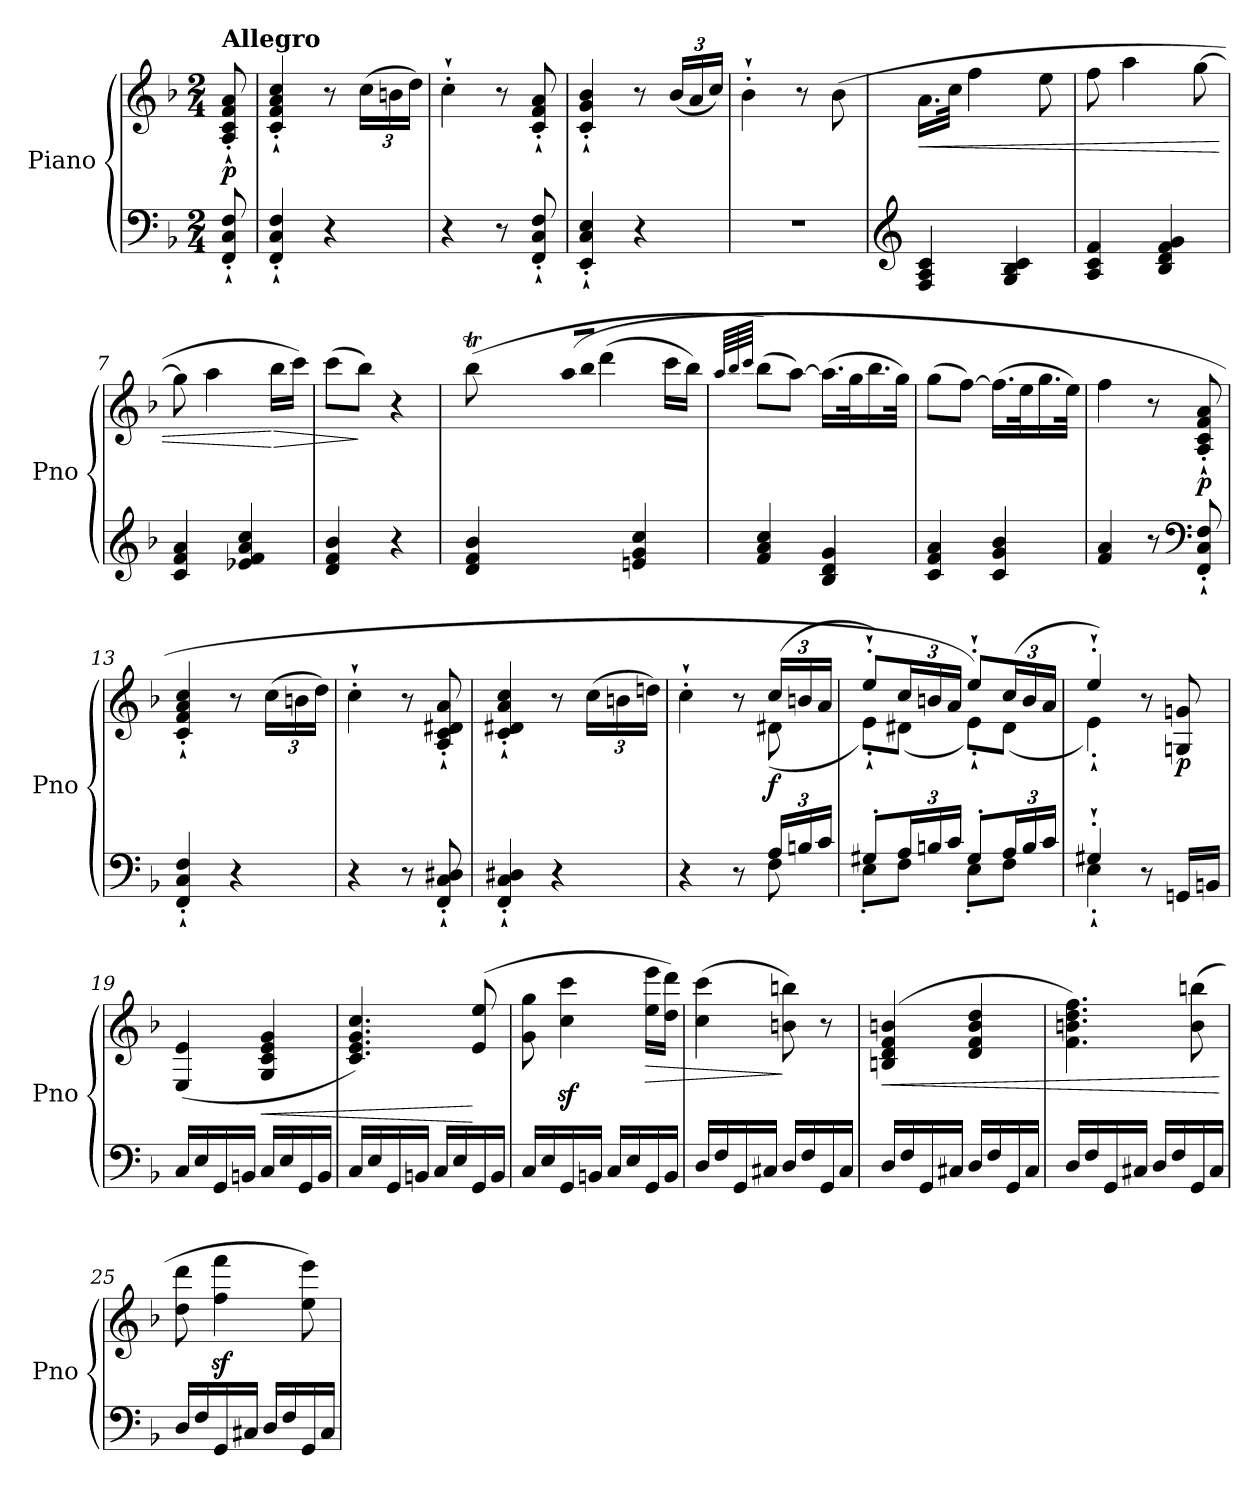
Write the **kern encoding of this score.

**kern	**kern	**dynam
*part1	*part1	*part1
*staff2	*staff1	*staff1/2
*I"Piano	*	*
*I'Pno	*	*
*clefF4	*clefG2	*
*k[b-]	*k[b-]	*
*M2/4	*M2/4	*
=	=	=
!	!LO:TX:a:B:t=Allegro	!
!	!	!LO:DY:b
8FF/`' 8C/`' 8F/`'	8A/`' 8c/`' 8f/`' 8a/`'	p
=1	=1	=1
4FF/`' 4C/`' 4F/`'	4c/`' 4f/`' 4a/`' 4cc/`'	.
4r	8r	.
*	*Xbrackettup	*
.	(24cc\LL	.
.	24bn\	.
.	24dd\JJ)	.
=2	=2	=2
4r	4cc`'\	.
8r	8r	.
8FF/`' 8C/`' 8F/`'	8c/`' 8f/`' 8a/`'	.
=3	=3	=3
4EE/`' 4C/`' 4E/`'	4c/`' 4g/`' 4b-/`'	.
4r	8r	.
.	(24b-/LL	.
.	24a/	.
.	24cc/JJ)	.
=4	=4	=4
2r	4b-`'\	.
.	8r	.
.	(8b-\	.
=5	=5	=5
*clefG2	*	*
!	!	!LO:HP:b
4F/ 4A/ 4c/	16.a\LL	<
.	32cc\JJk	.
.	4ff\	.
4G/ 4B-/ 4c/	.	.
.	8ee\	.
=6	=6	=6
4A/ 4c/ 4f/	8ff\	.
.	4aa\	.
4B-/ 4d/ 4f/ 4g/	.	.
.	[8gg\	.
=7	=7	=7
4c/ 4f/ 4a/	8gg\]	.
.	4aa\	.
4e-X/ 4f/ 4a/ 4cc/	.	.
!	!	!LO:HP:n=1:b
.	16bb-\LL	[ >
.	16ccc\JJ)	.
!!LO:LB:g=z
=8	=8	=8
4d/ 4f/ 4b-/	(8ccc\L	.
.	8bb-\J)	]
4r	4r	.
=9	=9	=9
*	*^	*
*	*	*Xtuplet	*
!	!	!LO:N:vis=16	!
4d/ 4f/ 4b-/	(>8bb-T\	960%17bb-yy	.
!	!	!LO:N:vis=16	!
.	.	960%17cccyy	.
!	!	!LO:N:vis=16	!
.	.	960%17bb-yy	.
!	!	!LO:N:vis=16	!
.	.	960%17cccyy	.
!	!	!LO:N:vis=16	!
.	.	960%17bb-yy	.
!	!	!LO:N:vis=16	!
.	.	(960%17aa/LL	.
!	!	!LO:N:vis=16	!
.	.	960%17bb-/JJ	.
.	.	960%361ryy	.
.	(4ddd\	.	.
4en/ 4g/ 4cc/	.	.	.
.	16ccc\LL	.	.
.	16bb-\JJ)	.	.
*	*v	*v	*
=10	=10	=10
.	64qaa/LLLL	.
.	64qbb-/	.
.	64qccc/JJJJ	.
4f/ 4a/ 4cc/	(8bb-\L)	.
.	[8aa\J)	.
4B-/ 4d/ 4g/	(16.aa\LL]	.
.	32gg\K	.
.	16.bb-\	.
.	32gg\JJk)	.
=11	=11	=11
4c/ 4f/ 4a/	(8gg\L	.
.	[8ff\J)	.
4c/ 4g/ 4b-/	(16.ff\LL]	.
.	32ee\K	.
.	16.gg\	.
.	32ee\JJk)	.
=12	=12	=12
4f/ 4a/	4ff\	.
8r	8r	.
*clefF4	*	*
!	!	!LO:DY:b
8FF/`' 8C/`' 8F/`'	8A/`' 8c/`' 8f/`' 8a/`'	p
!!LO:LB:g=z
=13	=13	=13
4FF/`' 4C/`' 4F/`'	4c/`' 4f/`' 4a/`' 4cc/`'	.
4r	8r	.
*	*tuplet	*
.	(24cc\LL	.
.	24bn\	.
.	24dd\JJ)	.
=14	=14	=14
4r	4cc`'\	.
8r	8r	.
!	!	!LO:DY:b
8FF/`' 8C/`' 8D#X/`'	8A/`' 8c/`' 8d#X/`' 8a/`'	other-dynamics
=15	=15	=15
4FF/`' 4C/`' 4D#X/`'	4c/`' 4d#X/`' 4a/`' 4cc/`'	.
4r	8r	.
.	(24cc\LL	.
.	24bn\	.
.	24ddn\JJ)	.
=16	=16	=16
*^	*^	*
4r	4.ryy	4cc`'\	4.ryy	.
8r	.	8r	.	.
*Xbrackettup	*	*	*	*
!	!	!	!	!LO:DY:b
24A/LL	8F\	(24cc/LL	(8d#X\	f
24Bn/	.	24bn/	.	.
24c/JJ	.	24a/JJ	.	.
=17	=17	=17	=17	=17
8G#X'/L	8E'\L	8ee`'/L)	8e`'\L)	.
24A/L	8F\J	(24cc/L	(8d#X\J	.
24Bn/	.	24bn/	.	.
24c/JJ	.	24a/JJ	.	.
8G#'/L	8E'\L	8ee`'/L	8e`'\L))	.
24A/L	8F\J	(24cc/L	(8d#\J	.
24B/	.	24b/	.	.
24c/JJ	.	24a/JJ	.	.
=18	=18	=18	=18	=18
4G#X`'/	4E`'\	4ee`'/)	4e`'\)	.
8r	4ryy	8r	4ryy	.
!	!	!	!	!LO:DY:b
16GGn/LL	.	8Gn/ 8gn/	.	p
16BBn/JJ	.	.	.	.
*v	*v	*	*	*
*	*v	*v	*
!!LO:LB:g=z
=19	=19	=19
16C/LL	(>4E/ 4e/	.
16E/	.	.
16GG/	.	.
16BBn/JJ	.	.
!	!	!LO:HP:b
16C/LL	4G/ 4c/ 4e/ 4g/	<
16E/	.	.
16GG/	.	.
16BB/JJ	.	.
=20	=20	=20
16C/LL	4.c/ 4.e/ 4.g/ 4.cc/)	.
16E/	.	.
16GG/	.	.
16BBn/JJ	.	.
16C/LL	.	.
16E/	.	.
16GG/	(8e/ 8ee/	[
16BB/JJ	.	.
=21	=21	=21
16C/LL	8g\ 8gg\	.
16E/	.	.
16GG/	4cc\z< 4ccc\z<	.
16BBn/JJ	.	.
16C/LL	.	.
16E/	.	.
!	!	!LO:HP:b
16GG/	16ee\ 16eee\LL	>
16BB/JJ	16dd\ 16ddd\JJ)	.
=22	=22	=22
16D/LL	(4cc\ 4ccc\	.
16F/	.	.
16GG/	.	.
16C#X/JJ	.	.
16D/LL	8bn\ 8bbn\)	]
16F/	.	.
16GG/	8r	.
16C#/JJ	.	.
!!LO:LB:g=z
=23	=23	=23
!	!	!LO:HP:b
16D/LL	(>4Bn/ 4d/ 4f/ 4bn/	<
16F/	.	.
16GG/	.	.
16C#X/JJ	.	.
16D/LL	4d/ 4f/ 4b/ 4dd/	.
16F/	.	.
16GG/	.	.
16C#/JJ	.	.
=24	=24	=24
16D/LL	4.f\ 4.bn\ 4.dd\ 4.ff\)	.
16F/	.	.
16GG/	.	.
16C#X/JJ	.	.
16D/LL	.	.
16F/	.	.
16GG/	(8b\ 8bbn\	.
16C#/JJ	.	.
.	.	[
=25	=25	=25
16D/LL	8dd\ 8ddd\	.
16F/	.	.
16GG/	4ff\z< 4fff\z<	.
16C#X/JJ	.	.
16D/LL	.	.
16F/	.	.
16GG/	8ee\ 8eee\)	.
16C#/JJ	.	.
=	=	=
*-	*-	*-
